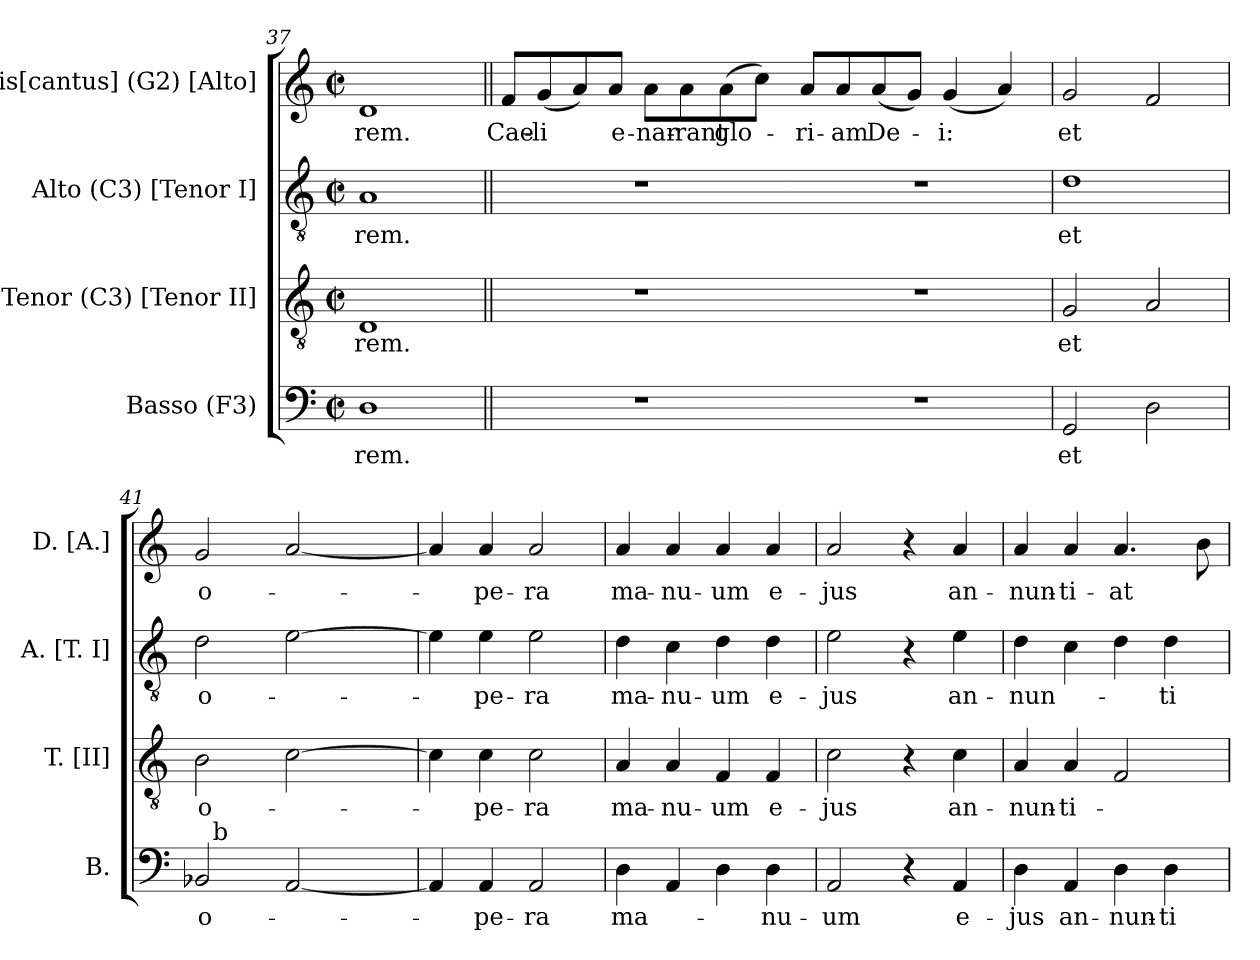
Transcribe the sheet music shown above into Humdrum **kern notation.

**kern	**text	**kern	**text	**kern	**text	**kern	**text
*part4	*part4	*part3	*part3	*part2	*part2	*part1	*part1
*staff4	*staff4	*staff3	*staff3	*staff2	*staff2	*staff1	*staff1
*I"Basso (F3)	*	*I"Tenor (C3) [Tenor II]	*	*I"Alto (C3) [Tenor I]	*	*I"Dis[cantus] (G2) [Alto]	*
*I'B.	*	*I'T. [II]	*	*I'A. [T. I]	*	*I'D. [A.]	*
*clefF4	*	*clefGv2	*	*clefGv2	*	*clefG2	*
*	*	*ITrd7c12	*	*ITrd7c12	*	*	*
*k[]	*	*k[]	*	*k[]	*	*k[]	*
*C:	*	*C:	*	*C:	*	*C:	*
*M2/2	*	*M2/2	*	*M2/2	*	*M2/2	*
*met(c|)	*	*met(c|)	*	*met(c|)	*	*met(c|)	*
=37	=37	=37	=37	=37	=37	=37	=37
!	!LO:LY:b:color=#000000	!	!	!	!	!	!
!	!	!	!LO:LY:b:color=#000000	!	!	!	!
!	!	!	!	!	!LO:LY:b:color=#000000	!	!
!	!	!	!	!	!	!	!LO:LY:b:color=#000000
1Di	-rem.	1DDi	-rem.	1AAi	-rem.	1di	-rem.
!!LO:LB:g=z
=38||	=38||	=38||	=38||	=38||	=38||	=38||	=38||
!	!	!	!	!	!	!	!LO:LY:b:color=#000000
1r	.	1r	.	1r	.	8fi/L	Cae-
!	!	!	!	!	!	!	!LO:LY:b:color=#000000
.	.	.	.	.	.	(8gi/	-li
.	.	.	.	.	.	8ai/)	.
!	!	!	!	!	!	!	!LO:LY:b:color=#000000
.	.	.	.	.	.	8ai/J	e-
!	!	!	!	!	!	!	!LO:LY:b:color=#000000
.	.	.	.	.	.	8ai\L	-nar-
!	!	!	!	!	!	!	!LO:LY:b:color=#000000
.	.	.	.	.	.	8ai\	-rant
!	!	!	!	!	!	!	!LO:LY:b:color=#000000
.	.	.	.	.	.	(8ai\	glo-
.	.	.	.	.	.	8cci\J)	.
=39-	=39-	=39-	=39-	=39-	=39-	=39-	=39-
!	!	!	!	!	!	!	!LO:LY:b:color=#000000
1r	.	1r	.	1r	.	8ai/L	-ri-
!	!	!	!	!	!	!	!LO:LY:b:color=#000000
.	.	.	.	.	.	8ai/	-am
!	!	!	!	!	!	!	!LO:LY:b:color=#000000
.	.	.	.	.	.	(8ai/	De-
.	.	.	.	.	.	8gi/J)	.
!	!	!	!	!	!	!	!LO:LY:b:color=#000000
.	.	.	.	.	.	(4gi/	-i:
.	.	.	.	.	.	4ai/)	.
!!LO:LB:g=z
=40	=40	=40	=40	=40	=40	=40	=40
!	!LO:LY:b:color=#000000	!	!	!	!	!	!
!	!	!	!LO:LY:b:color=#000000	!	!	!	!
!	!	!	!	!	!LO:LY:b:color=#000000	!	!
!	!	!	!	!	!	!	!LO:LY:b:color=#000000
2GGi/	et	2GGi/	et	1Di	et	2gi/	et
2Di\	.	2AAi/	.	.	.	2fi/	.
=41	=41	=41	=41	=41	=41	=41	=41
!	!LO:LY:b:color=#000000	!	!	!	!	!	!
!	!	!	!LO:LY:b:color=#000000	!	!	!	!
!	!	!	!	!	!LO:LY:b:color=#000000	!	!
!	!	!	!	!	!	!	!LO:LY:b:color=#000000
*^	*	*	*	*	*	*	*
2BB-i/	32ryy	o-	2BBi\	o-	2Di\	o-	2gi/	o-
.	256ryy	.	.	.	.	.	.	.
!	!LO:TX:a:t=b	!	!	!	!	!	!	!
.	2ryy	.	.	.	.	.	.	.
[<2AAi/	.	.	[>2Ci\	.	[>2Ei\	.	[<2ai/	.
.	4ryy	.	.	.	.	.	.	.
.	8ryy	.	.	.	.	.	.	.
.	16ryy	.	.	.	.	.	.	.
.	64..ryy	.	.	.	.	.	.	.
*v	*v	*	*	*	*	*	*	*
=42	=42	=42	=42	=42	=42	=42	=42
4AAi/]	.	4Ci\]	.	4Ei\]	.	4ai/]	.
!	!LO:LY:b:color=#000000	!	!	!	!	!	!
!	!	!	!LO:LY:b:color=#000000	!	!	!	!
!	!	!	!	!	!LO:LY:b:color=#000000	!	!
!	!	!	!	!	!	!	!LO:LY:b:color=#000000
4AAi/	-pe-	4Ci\	-pe-	4Ei\	-pe-	4ai/	-pe-
!	!LO:LY:b:color=#000000	!	!	!	!	!	!
!	!	!	!LO:LY:b:color=#000000	!	!	!	!
!	!	!	!	!	!LO:LY:b:color=#000000	!	!
!	!	!	!	!	!	!	!LO:LY:b:color=#000000
2AAi/	-ra	2Ci\	-ra	2Ei\	-ra	2ai/	-ra
=43	=43	=43	=43	=43	=43	=43	=43
!	!LO:LY:b:color=#000000	!	!	!	!	!	!
!	!	!	!LO:LY:b:color=#000000	!	!	!	!
!	!	!	!	!	!LO:LY:b:color=#000000	!	!
!	!	!	!	!	!	!	!LO:LY:b:color=#000000
4Di\	ma-	4AAi/	ma-	4Di\	ma-	4ai/	ma-
!	!	!	!LO:LY:b:color=#000000	!	!	!	!
!	!	!	!	!	!LO:LY:b:color=#000000	!	!
!	!	!	!	!	!	!	!LO:LY:b:color=#000000
4AAi/	.	4AAi/	-nu-	4Ci\	-nu-	4ai/	-nu-
!	!	!	!LO:LY:b:color=#000000	!	!	!	!
!	!	!	!	!	!LO:LY:b:color=#000000	!	!
!	!	!	!	!	!	!	!LO:LY:b:color=#000000
4Di\	.	4FFi/	-um	4Di\	-um	4ai/	-um
!	!LO:LY:b:color=#000000	!	!	!	!	!	!
!	!	!	!LO:LY:b:color=#000000	!	!	!	!
!	!	!	!	!	!LO:LY:b:color=#000000	!	!
!	!	!	!	!	!	!	!LO:LY:b:color=#000000
4Di\	-nu-	4FFi/	e-	4Di\	e-	4ai/	e-
=44	=44	=44	=44	=44	=44	=44	=44
!	!LO:LY:b:color=#000000	!	!	!	!	!	!
!	!	!	!LO:LY:b:color=#000000	!	!	!	!
!	!	!	!	!	!LO:LY:b:color=#000000	!	!
!	!	!	!	!	!	!	!LO:LY:b:color=#000000
2AAi/	-um	2Ci\	-jus	2Ei\	-jus	2ai/	-jus
4r	.	4r	.	4r	.	4r	.
!	!LO:LY:b:color=#000000	!	!	!	!	!	!
!	!	!	!LO:LY:b:color=#000000	!	!	!	!
!	!	!	!	!	!LO:LY:b:color=#000000	!	!
!	!	!	!	!	!	!	!LO:LY:b:color=#000000
4AAi/	e-	4Ci\	an-	4Ei\	an-	4ai/	an-
=45	=45	=45	=45	=45	=45	=45	=45
!	!LO:LY:b:color=#000000	!	!	!	!	!	!
!	!	!	!LO:LY:b:color=#000000	!	!	!	!
!	!	!	!	!	!LO:LY:b:color=#000000	!	!
!	!	!	!	!	!	!	!LO:LY:b:color=#000000
4Di\	-jus	4AAi/	-nun-	4Di\	-nun-	4ai/	-nun-
!	!LO:LY:b:color=#000000	!	!	!	!	!	!
!	!	!	!LO:LY:b:color=#000000	!	!	!	!
!	!	!	!	!	!	!	!LO:LY:b:color=#000000
4AAi/	an-	4AAi/	-ti-	4Ci\	.	4ai/	-ti-
!	!LO:LY:b:color=#000000	!	!	!	!	!	!
!	!	!	!	!	!	!	!LO:LY:b:color=#000000
4Di\	-nun-	2FFi/	.	4Di\	.	4.ai/	-at
!	!LO:LY:b:color=#000000	!	!	!	!	!	!
!	!	!	!	!	!LO:LY:b:color=#000000	!	!
4Di\	-ti-	.	.	4Di\	-ti-	.	.
.	.	.	.	.	.	8bi\	.
=	=	=	=	=	=	=	=
*-	*-	*-	*-	*-	*-	*-	*-
